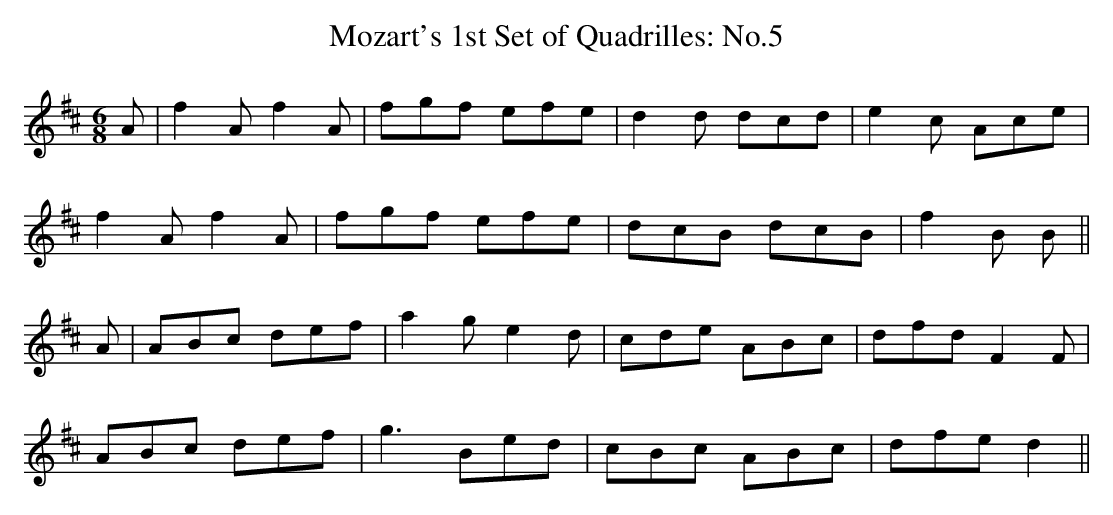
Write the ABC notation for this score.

X:1
T:Mozart's 1st Set of Quadrilles: No.5
M:6/8
L:1/8
K:DMaj
A|f2A f2A|fgf efe|d2d dcd|e2c Ace|
f2A f2A|fgf efe|dcB dcB|f2B B||
A|ABc def|a2g e2d|cde ABc|dfd F2 F|
ABc def|g3 Bed|cBc ABc|dfe d2||
